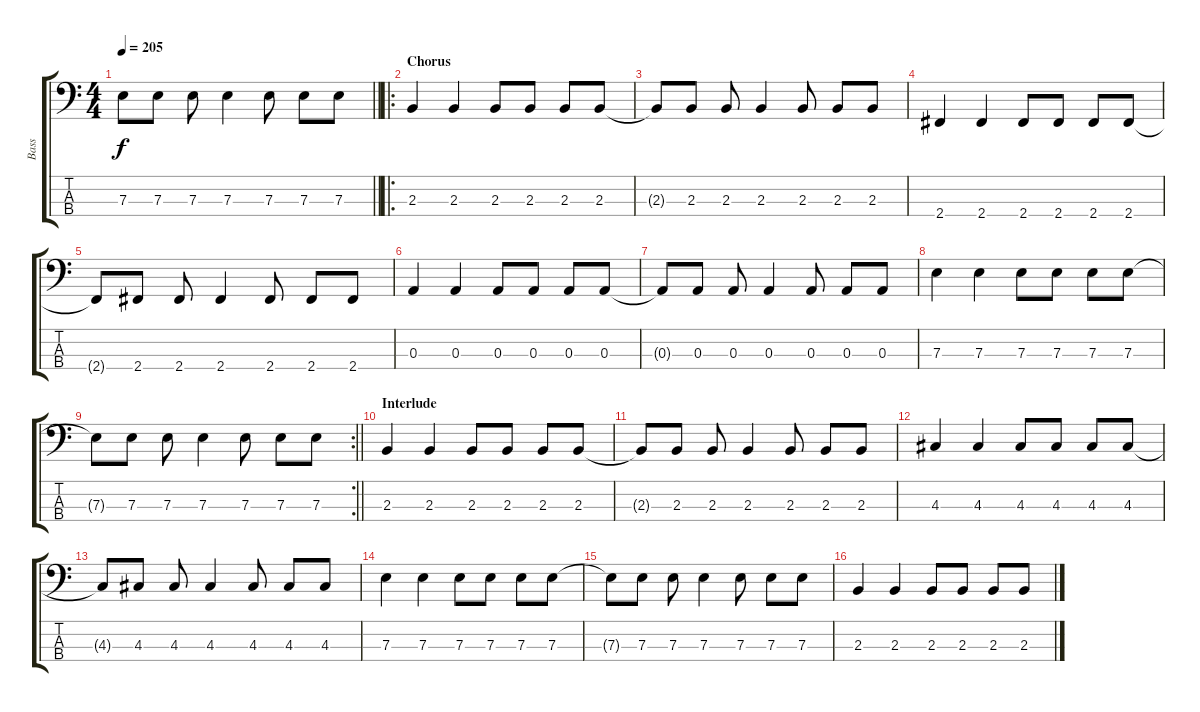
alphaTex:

\track ("Bass" "Bass") {instrument electricbassfinger}
\staff {score tabs}
\tuning (G2 D2 A1 E1) {hide}
\ts (4 4)
\tempo 205
\clef f4
\barLineRight lightlight
\ks c
7.3{t}.8{dy f} 7.3.8 7.3.8 7.3.4 7.3.8 7.3.8 7.3.8 |
\ro
\section ("" "Chorus")
2.3.4 2.3.4 2.3.8 2.3.8 2.3.8 2.3.8 |
2.3{t}.8 2.3.8 2.3.8 2.3.4 2.3.8 2.3.8 2.3.8 |
2.4.4 2.4.4 2.4.8 2.4.8 2.4.8 2.4.8 |
2.4{t}.8 2.4.8 2.4.8 2.4.4 2.4.8 2.4.8 2.4.8 |
0.3.4 0.3.4 0.3.8 0.3.8 0.3.8 0.3.8 |
0.3{t}.8 0.3.8 0.3.8 0.3.4 0.3.8 0.3.8 0.3.8 |
7.3.4 7.3.4 7.3.8 7.3.8 7.3.8 7.3.8 |
\rc 2
\barLineRight lightlight
7.3{t}.8 7.3.8 7.3.8 7.3.4 7.3.8 7.3.8 7.3.8 |
\section ("" "Interlude")
2.3.4 2.3.4 2.3.8 2.3.8 2.3.8 2.3.8 |
2.3{t}.8 2.3.8 2.3.8 2.3.4 2.3.8 2.3.8 2.3.8 |
4.3.4 4.3.4 4.3.8 4.3.8 4.3.8 4.3.8 |
4.3{t}.8 4.3.8 4.3.8 4.3.4 4.3.8 4.3.8 4.3.8 |
7.3.4 7.3.4 7.3.8 7.3.8 7.3.8 7.3.8 |
7.3{t}.8 7.3.8 7.3.8 7.3.4 7.3.8 7.3.8 7.3.8 |
2.3.4 2.3.4 2.3.8 2.3.8 2.3.8 2.3.8
